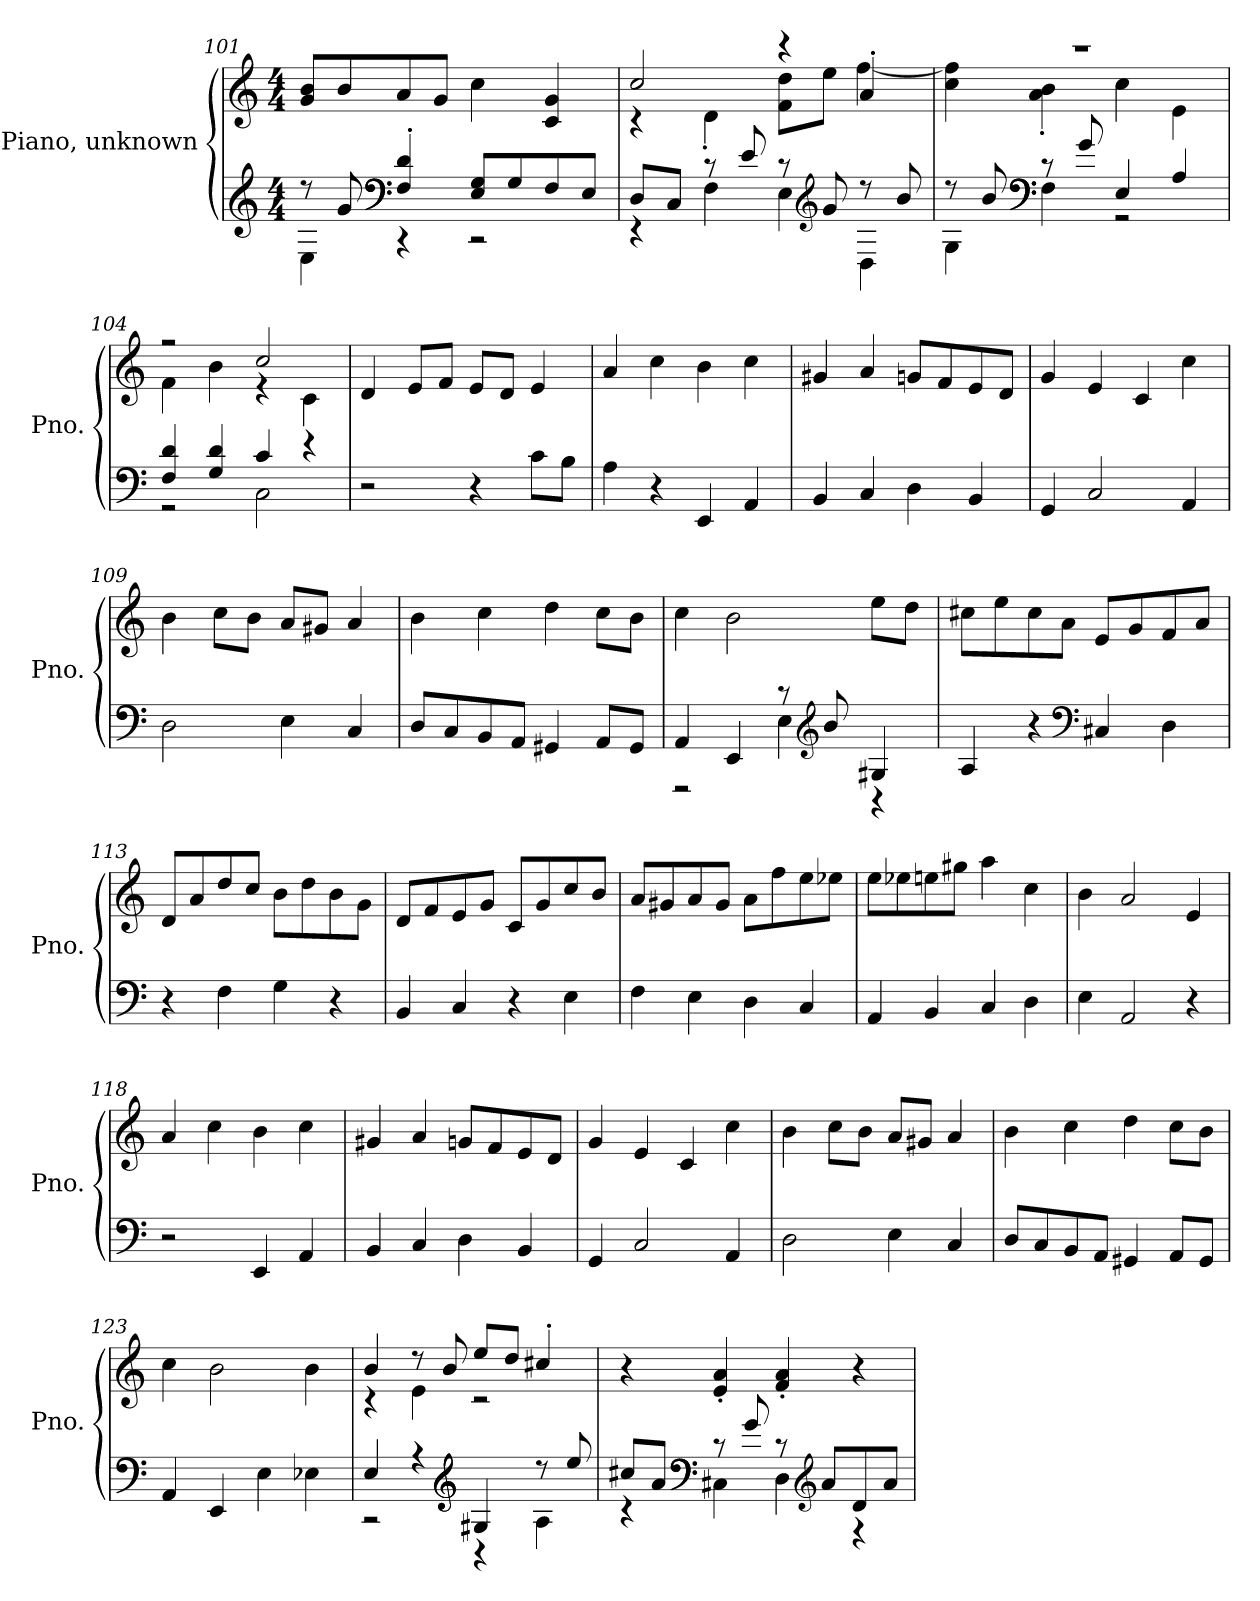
**kern	**kern
*part1	*part1
*staff2	*staff1
*I"Piano, unknown	*
*I'Pno.	*
*clefG2	*clefG2
*k[]	*k[]
*M4/4	*M4/4
=101	=101
*^	*
8r	4E\	8g/ 8b/L
8g/	.	8b/
*clefF4	*	*
4F/' 4d/'	4r	8a/
.	.	8g/J
8E/ 8G/L	2r	4cc\
8G/	.	.
8F/	.	4c/ 4g/
8E/J	.	.
!!LO:PB:g=z
=102	=102	=102
*	*	*^
8D/L	4r	2cc/	4r
8C/J	.	.	.
8r	4F\	.	4d'\
8e/	.	.	.
8r	4E\	4r	8f\ 8dd\L
*clefG2	*	*	*
8g/	.	.	8ee\J
8r	4D\	4a'/	[4ff\
8b/	.	.	.
=103	=103	=103	=103
8r	4G\	1r	4cc\ 4ff\]
8b/	.	.	.
*clefF4	*	*	*
8r	4F\	.	4a\' 4b\'
8g/	.	.	.
4E/	2r	.	4cc\
4A/	.	.	4e\
=104	=104	=104	=104
4F/ 4d/	2r	2r	4f\
4G/ 4d/	.	.	4b\
4c/	2C\	2cc/	4r
4r	.	.	4c\
*v	*v	*	*
*	*v	*v
=105	=105
2r	4d/
.	8e/L
.	8f/J
4r	8e/L
.	8d/J
8c\L	4e/
8B\J	.
=106	=106
4A\	4a/
4r	4cc\
4EE/	4b\
4AA/	4cc\
!!LO:LB:g=z
=107	=107
4BB/	4g#X/
4C/	4a/
4D\	8gn/L
.	8f/
4BB/	8e/
.	8d/J
=108	=108
4GG/	4g/
2C/	4e/
.	4c/
4AA/	4cc\
=109	=109
2D\	4b\
.	8cc\L
.	8b\J
4E\	8a/L
.	8g#X/J
4C/	4a/
=110	=110
8D/L	4b\
8C/	.
8BB/	4cc\
8AA/J	.
4GG#X/	4dd\
8AA/L	8cc\L
8GG#/J	8b\J
=111	=111
*^	*
4AA/	2r	4cc\
4EE/	.	2b\
8r	4E\	.
*clefG2	*	*
8b/	.	.
4G#X/	4r	8ee\L
.	.	8dd\J
*v	*v	*
!!LO:LB:g=z
=112	=112
4A/	8cc#X\L
.	8ee\
4r	8cc#\
.	8a\J
*clefF4	*
4C#X/	8e/L
.	8g/
4D\	8f/
.	8a/J
=113	=113
4r	8d/L
.	8a/
4F\	8dd/
.	8cc/J
4G\	8b\L
.	8dd\
4r	8b\
.	8g\J
=114	=114
4BB/	8d/L
.	8f/
4C/	8e/
.	8g/J
4r	8c/L
.	8g/
4E\	8cc/
.	8b/J
=115	=115
4F\	8a/L
.	8g#X/
4E\	8a/
.	8g#/J
4D\	8a\L
.	8ff\
4C/	8ee\
.	8ee-X\J
!!LO:LB:g=z
=116	=116
4AA/	8ee\L
.	8ee-X\
4BB/	8een\
.	8gg#X\J
4C/	4aa\
4D\	4cc\
=117	=117
4E\	4b\
2AA/	2a/
4r	4e/
=118	=118
2r	4a/
.	4cc\
4EE/	4b\
4AA/	4cc\
=119	=119
4BB/	4g#X/
4C/	4a/
4D\	8gn/L
.	8f/
4BB/	8e/
.	8d/J
=120	=120
4GG/	4g/
2C/	4e/
.	4c/
4AA/	4cc\
=121	=121
2D\	4b\
.	8cc\L
.	8b\J
4E\	8a/L
.	8g#X/J
4C/	4a/
!!LO:LB:g=z
=122	=122
8D/L	4b\
8C/	.
8BB/	4cc\
8AA/J	.
4GG#X/	4dd\
8AA/L	8cc\L
8GG#/J	8b\J
=123	=123
4AA/	4cc\
4EE/	2b\
4E\	.
4E-X\	4b\
=124	=124
*^	*^
4E/	2r	4b/	4r
4r	.	8r	4e\
.	.	8b/	.
*clefG2	*	*	*
4G#X/	4r	8ee/L	2r
.	.	8dd/J	.
8r	4A\	4cc#X'/	.
8ee/	.	.	.
*	*	*v	*v
=125	=125	=125
8cc#X/L	4r	4r
8a/J	.	.
*clefF4	*	*
8r	4C#X\	4e/' 4a/'
8g/	.	.
8r	4D\	4f/' 4a/'
*clefG2	*	*
8a/L	.	.
8d/	4r	4r
8a/J	.	.
*v	*v	*
=	=
*-	*-
